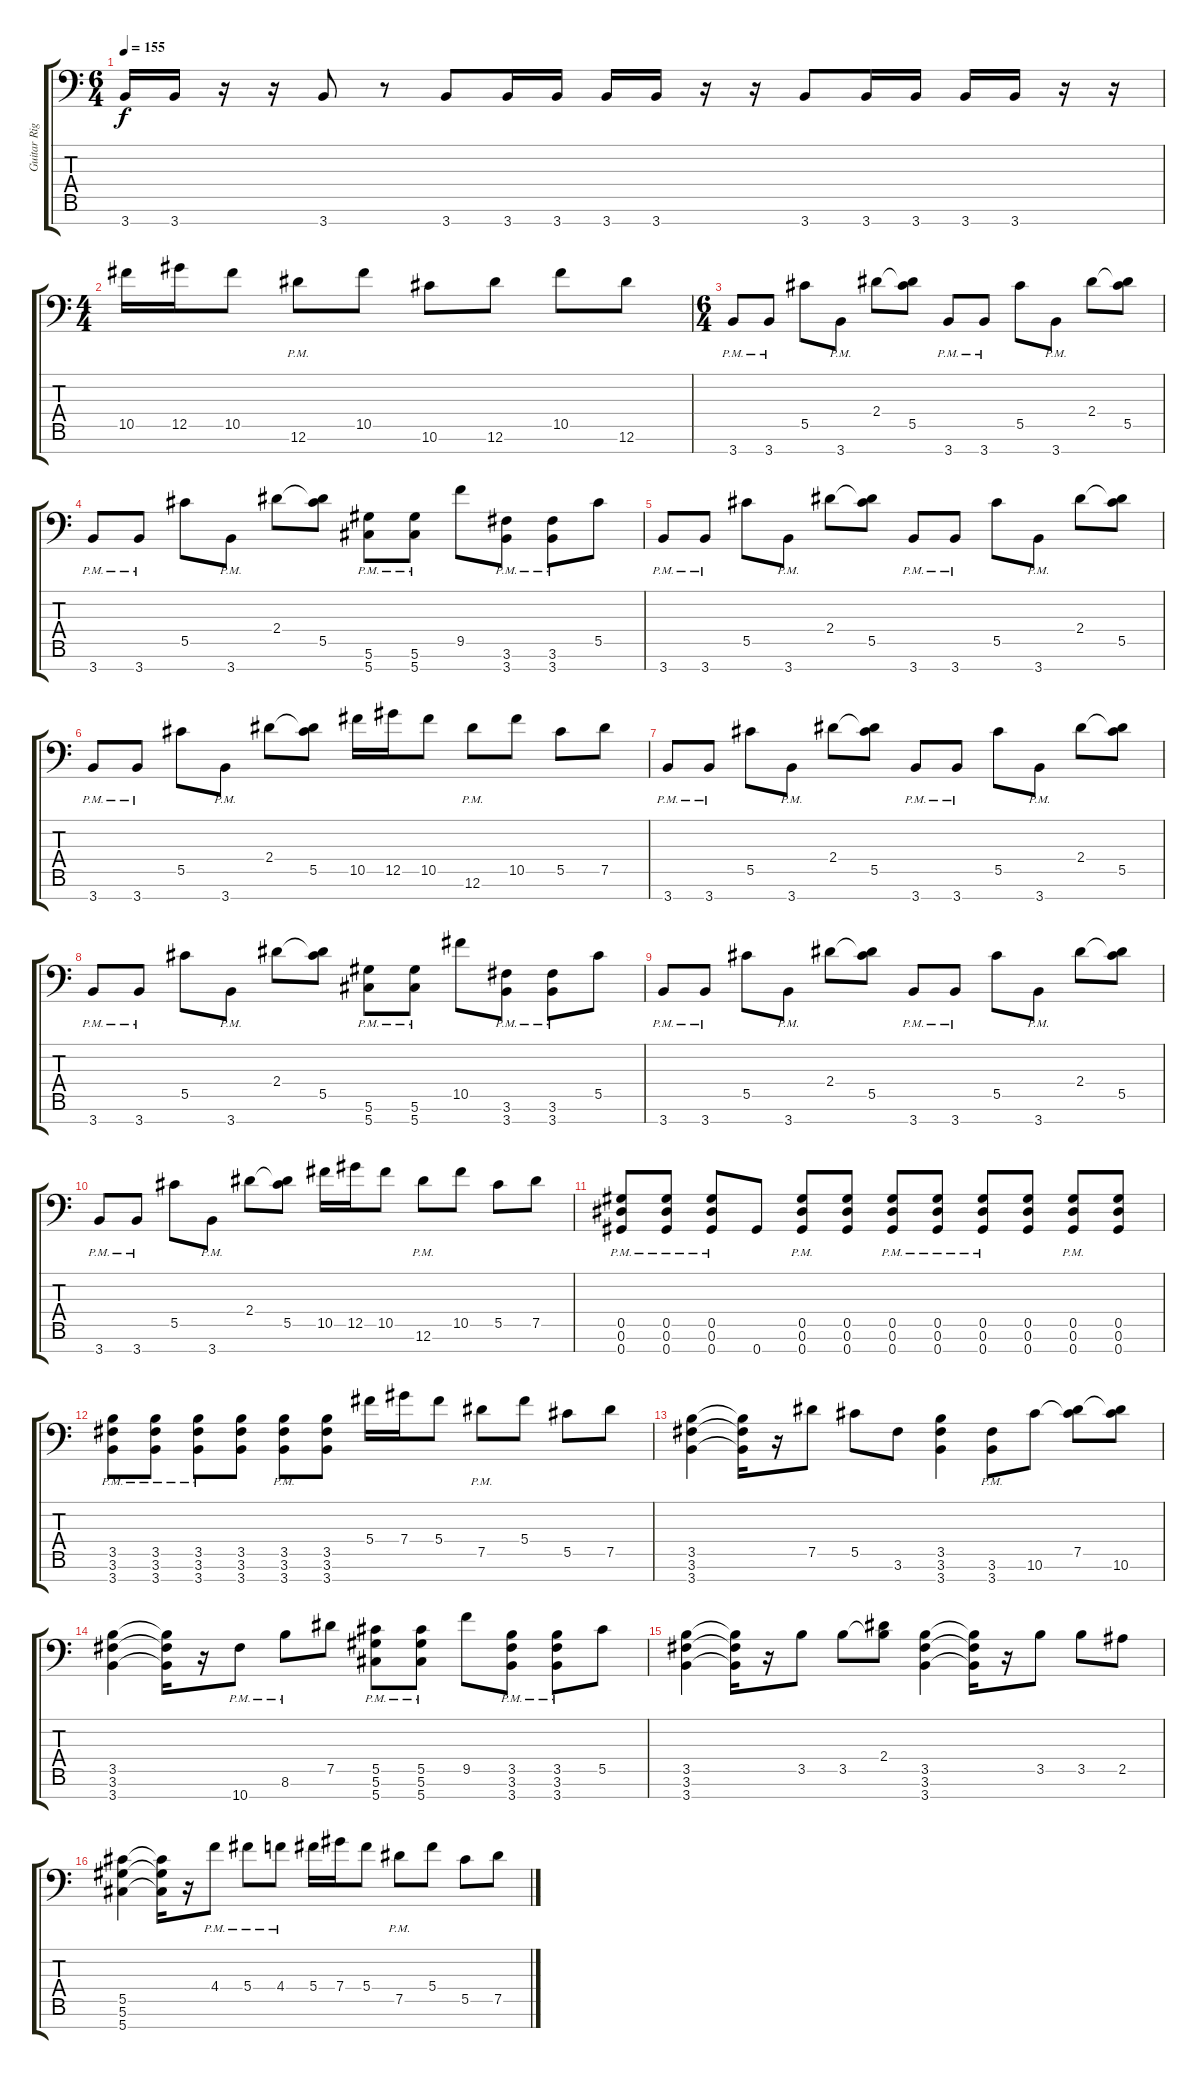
\track ("Guitar Right" "Guitar Rig") {instrument distortionguitar}
\staff {score tabs}
\tuning (Eb4 Bb3 Gb3 Db3 Ab2 Eb2 Ab1) {hide}
\ts (6 4)
\tempo 155
\clef f4
\ks c
3.7.16{dy f} 3.7.16 r.16 r.16 3.7.8 r.8 3.7.8 3.7.16 3.7.16 3.7.16 3.7.16 r.16 r.16 3.7.8 3.7.16 3.7.16 3.7.16 3.7.16 r.16 r.16 |
\ts (4 4)
10.5.16 12.5.16 10.5.8 12.6{pm}.8 10.5.8 10.6.8 12.6.8 10.5.8 12.6.8 |
\ts (6 4)
3.7{pm}.8 3.7{pm}.8 5.5.8 3.7{pm}.8 2.4.8 (2.4{t} 5.5).8 3.7{pm}.8 3.7{pm}.8 5.5.8 3.7{pm}.8 2.4.8 (2.4{t} 5.5).8 |
3.7{pm}.8 3.7{pm}.8 5.5.8 3.7{pm}.8 2.4.8 (2.4{t} 5.5).8 (5.6{pm} 5.7{pm}).8 (5.6{pm} 5.7{pm}).8 9.5.8 (3.6{pm} 3.7{pm}).8 (3.6{pm} 3.7{pm}).8 5.5.8 |
3.7{pm}.8 3.7{pm}.8 5.5.8 3.7{pm}.8 2.4.8 (2.4{t} 5.5).8 3.7{pm}.8 3.7{pm}.8 5.5.8 3.7{pm}.8 2.4.8 (2.4{t} 5.5).8 |
3.7{pm}.8 3.7{pm}.8 5.5.8 3.7{pm}.8 2.4.8 (2.4{t} 5.5).8 10.5.16 12.5.16 10.5.8 12.6{pm}.8 10.5.8 5.5.8 7.5.8 |
3.7{pm}.8 3.7{pm}.8 5.5.8 3.7{pm}.8 2.4.8 (2.4{t} 5.5).8 3.7{pm}.8 3.7{pm}.8 5.5.8 3.7{pm}.8 2.4.8 (2.4{t} 5.5).8 |
3.7{pm}.8 3.7{pm}.8 5.5.8 3.7{pm}.8 2.4.8 (2.4{t} 5.5).8 (5.6{pm} 5.7{pm}).8 (5.6{pm} 5.7{pm}).8 10.5.8 (3.6{pm} 3.7{pm}).8 (3.6{pm} 3.7{pm}).8 5.5.8 |
3.7{pm}.8 3.7{pm}.8 5.5.8 3.7{pm}.8 2.4.8 (2.4{t} 5.5).8 3.7{pm}.8 3.7{pm}.8 5.5.8 3.7{pm}.8 2.4.8 (2.4{t} 5.5).8 |
3.7{pm}.8 3.7{pm}.8 5.5.8 3.7{pm}.8 2.4.8 (2.4{t} 5.5).8 10.5.16 12.5.16 10.5.8 12.6{pm}.8 10.5.8 5.5.8 7.5.8 |
(0.5{pm} 0.6{pm} 0.7{pm}).8 (0.5{pm} 0.6{pm} 0.7{pm}).8 (0.5{pm} 0.6{pm} 0.7{pm}).8 0.7.8 (0.5{pm} 0.6{pm} 0.7{pm}).8 (0.5 0.6 0.7).8 (0.5{pm} 0.6{pm} 0.7{pm}).8 (0.5{pm} 0.6{pm} 0.7{pm}).8 (0.5{pm} 0.6{pm} 0.7{pm}).8 (0.5 0.6 0.7).8 (0.5{pm} 0.6{pm} 0.7{pm}).8 (0.5 0.6 0.7).8 |
(3.5{pm} 3.6{pm} 3.7{pm}).8 (3.5{pm} 3.6{pm} 3.7{pm}).8 (3.5{pm} 3.6{pm} 3.7{pm}).8 (3.5 3.6 3.7).8 (3.5{pm} 3.6{pm} 3.7{pm}).8 (3.5 3.6 3.7).8 5.4.16 7.4.16 5.4.8 7.5{pm}.8 5.4.8 5.5.8 7.5.8 |
(3.5 3.6 3.7).4 (3.5{t} 3.6{t} 3.7{t}).16 r.16 7.5.8 5.5.8 3.6.8 (3.5 3.6 3.7).4 (3.6{pm} 3.7{pm}).8 10.6.8 (7.5 10.6{t}).8 (7.5{t} 10.6).8 |
(3.5 3.6 3.7).4 (3.5{t} 3.6{t} 3.7{t}).16 r.16 10.7{pm}.8 8.6{pm}.8 7.5.8 (5.5{pm} 5.6{pm} 5.7{pm}).8 (5.5{pm} 5.6{pm} 5.7{pm}).8 9.5.8 (3.5{pm} 3.6{pm} 3.7{pm}).8 (3.5{pm} 3.6{pm} 3.7{pm}).8 5.5.8 |
(3.5 3.6 3.7).4 (3.5{t} 3.6{t} 3.7{t}).16 r.16 3.5.8 3.5.8 (2.4 3.5{t}).8 (3.5 3.6 3.7).4 (3.5{t} 3.6{t} 3.7{t}).16 r.16 3.5.8 3.5.8 2.5.8 |
(5.5 5.6 5.7).4 (5.5{t} 5.6{t} 5.7{t}).16 r.16 4.4{pm}.8 5.4{pm}.8 4.4{pm}.8 5.4.16 7.4.16 5.4.8 7.5{pm}.8 5.4.8 5.5.8 7.5.8
